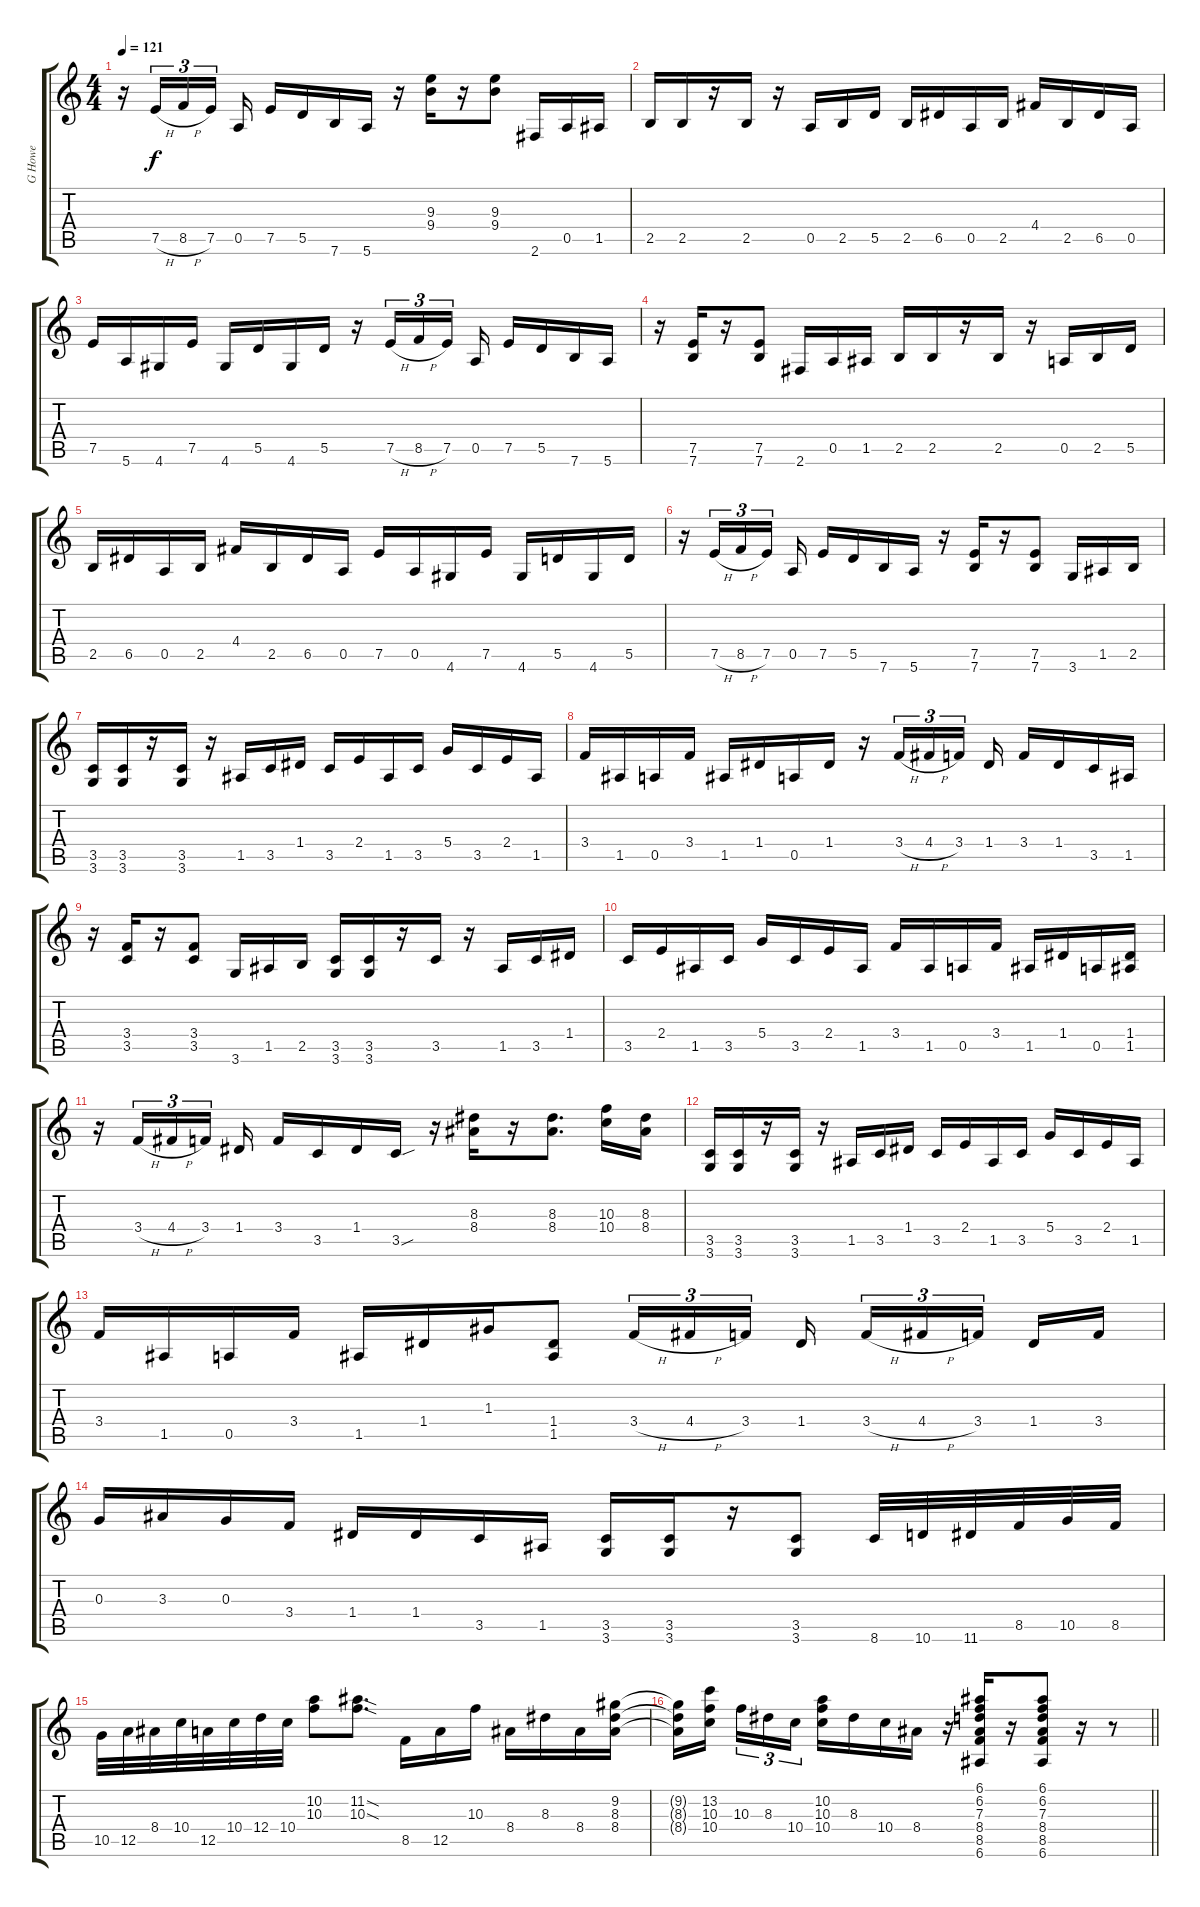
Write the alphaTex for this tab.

\track ("G Howe" "G Howe") {instrument distortionguitar}
\staff {score tabs}
\tuning (E4 B3 G3 D3 A2 E2) {hide}
\ts (4 4)
\tempo 121
\clef g2
\ks c
r.16{dy f} 7.5{h}.16{tu (3 2)} 8.5{h}.16{tu (3 2)} 7.5.16{tu (3 2) beam splitsecondary} 0.5.16 7.5.16 5.5.16 7.6.16 5.6.16 r.16 (9.3 9.4).16 r.16 (9.3 9.4).8 2.6.16 0.5.16 1.5.16 |
2.5.16 2.5.16 r.16 2.5.16 r.16 0.5.16 2.5.16 5.5.16 2.5.16 6.5.16 0.5.16 2.5.16 4.4.16 2.5.16 6.5.16 0.5.16 |
7.5.16 5.6.16 4.6.16 7.5.16 4.6.16 5.5.16 4.6.16 5.5.16 r.16 7.5{h}.16{tu (3 2)} 8.5{h}.16{tu (3 2)} 7.5.16{tu (3 2) beam splitsecondary} 0.5.16 7.5.16 5.5.16 7.6.16 5.6.16 |
r.16 (7.5 7.6).16 r.16 (7.5 7.6).8 2.6.16 0.5.16 1.5.16 2.5.16 2.5.16 r.16 2.5.16 r.16 0.5.16 2.5.16 5.5.16 |
2.5.16 6.5.16 0.5.16 2.5.16 4.4.16 2.5.16 6.5.16 0.5.16 7.5.16 0.5.16 4.6.16 7.5.16 4.6.16 5.5.16 4.6.16 5.5.16 |
r.16 7.5{h}.16{tu (3 2)} 8.5{h}.16{tu (3 2)} 7.5.16{tu (3 2) beam splitsecondary} 0.5.16 7.5.16 5.5.16 7.6.16 5.6.16 r.16 (7.5 7.6).16 r.16 (7.5 7.6).8 3.6.16 1.5.16 2.5.16 |
(3.5 3.6).16 (3.5 3.6).16 r.16 (3.5 3.6).16 r.16 1.5.16 3.5.16 1.4.16 3.5.16 2.4.16 1.5.16 3.5.16 5.4.16 3.5.16 2.4.16 1.5.16 |
3.4.16 1.5.16 0.5.16 3.4.16 1.5.16 1.4.16 0.5.16 1.4.16 r.16 3.4{h}.16{tu (3 2)} 4.4{h}.16{tu (3 2)} 3.4.16{tu (3 2) beam splitsecondary} 1.4.16 3.4.16 1.4.16 3.5.16 1.5.16 |
r.16 (3.4 3.5).16 r.16 (3.4 3.5).8 3.6.16 1.5.16 2.5.16 (3.5 3.6).16 (3.5 3.6).16 r.16 3.5.16 r.16 1.5.16 3.5.16 1.4.16 |
3.5.16 2.4.16 1.5.16 3.5.16 5.4.16 3.5.16 2.4.16 1.5.16 3.4.16 1.5.16 0.5.16 3.4.16 1.5.16 1.4.16 0.5.16 (1.4 1.5).16 |
r.16 3.4{h}.16{tu (3 2)} 4.4{h}.16{tu (3 2)} 3.4.16{tu (3 2) beam splitsecondary} 1.4.16 3.4.16 3.5.16 1.4.16 3.5{sou}.16 r.16 (8.3 8.4).16 r.16 (8.3 8.4).8{d} (10.3 10.4).16 (8.3 8.4).16 |
(3.5 3.6).16 (3.5 3.6).16 r.16 (3.5 3.6).16 r.16 1.5.16 3.5.16 1.4.16 3.5.16 2.4.16 1.5.16 3.5.16 5.4.16 3.5.16 2.4.16 1.5.16 |
3.4.16 1.5.16 0.5.16 3.4.16 1.5.16 1.4.16 1.3.16 (1.4 1.5).8 3.4{h}.16{tu (3 2)} 4.4{h}.16{tu (3 2)} 3.4.16{tu (3 2) beam splitsecondary} 1.4.16 3.4{h}.16{tu (3 2)} 4.4{h}.16{tu (3 2)} 3.4.16{tu (3 2) beam splitsecondary} 1.4.16 3.4.16 |
0.3.16 3.3.16 0.3.16 3.4.16 1.4.16 1.4.16 3.5.16 1.5.16 (3.5 3.6).16 (3.5 3.6).16 r.16 (3.5 3.6).8 8.6.32 10.6.32 11.6.32 8.5.32 10.5.32 8.5.32 |
10.5.32 12.5.32 8.4.32 10.4.32 12.5.32 10.4.32 12.4.32 10.4.32 (10.2 10.3).8 (11.2{sod} 10.3{sod}).8{d} 8.5.16 12.5.16 10.3.16 8.4.16 8.3.16 8.4.16 (9.2 8.3 8.4).16 |
\barLineRight lightlight
(9.2{t} 8.3{t} 8.4{t}).16 (13.2 10.3 10.4).16{beam splitsecondary} 10.3.16{tu (3 2)} 8.3.16{tu (3 2)} 10.4.16{tu (3 2)} (10.2 10.3 10.4).16 8.3.16 10.4.16 8.4.16 r.16 (6.1 6.2 7.3 8.4 8.5 6.6).16 r.16 (6.1 6.2 7.3 8.4 8.5 6.6).8 r.16 r.8
